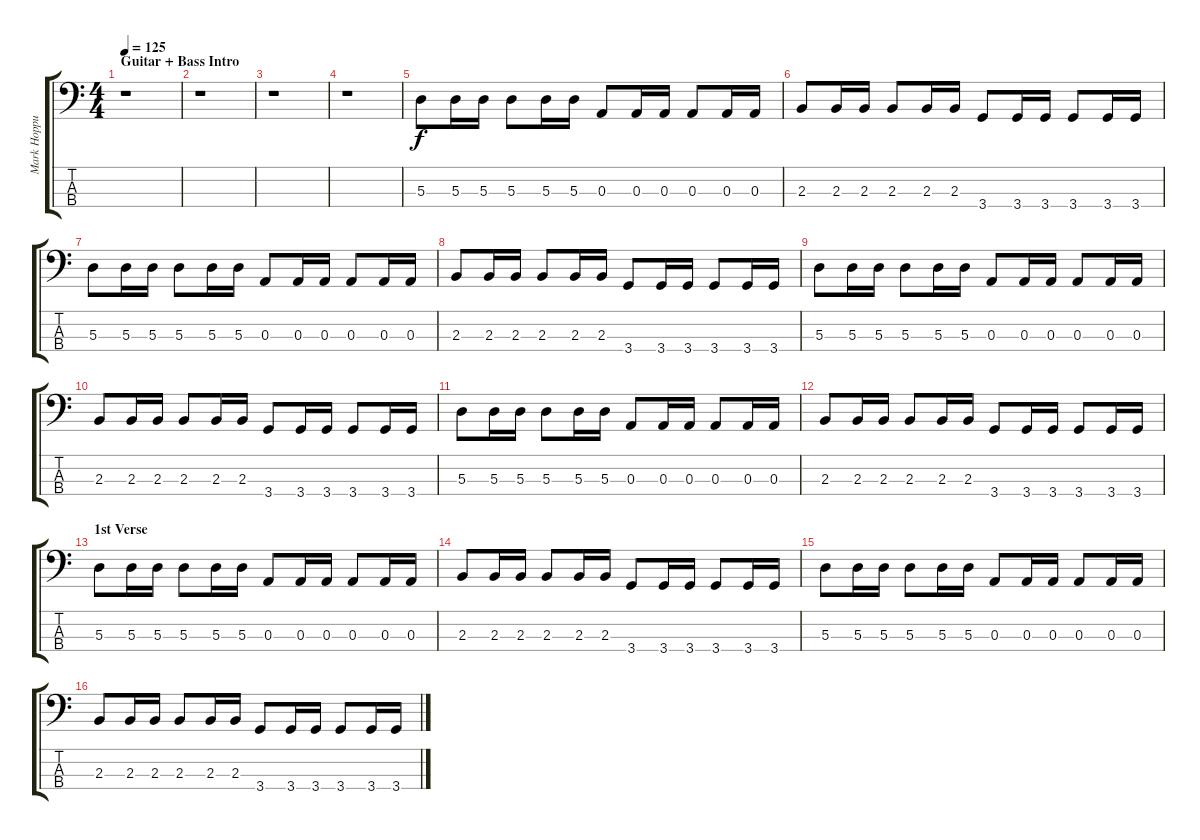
\track ("Mark Hoppus (Bass)" "Mark Hoppu") {instrument electricbasspick}
\staff {score tabs}
\tuning (G2 D2 A1 E1) {hide}
\ts (4 4)
\section ("" "Guitar + Bass Intro")
\tempo 125
\clef f4
\ks c
r.1{dy f} |
r.1 |
r.1 |
r.1 |
5.3.8 5.3.16 5.3.16 5.3.8 5.3.16 5.3.16 0.3.8 0.3.16 0.3.16 0.3.8 0.3.16 0.3.16 |
2.3.8 2.3.16 2.3.16 2.3.8 2.3.16 2.3.16 3.4.8 3.4.16 3.4.16 3.4.8 3.4.16 3.4.16 |
5.3.8 5.3.16 5.3.16 5.3.8 5.3.16 5.3.16 0.3.8 0.3.16 0.3.16 0.3.8 0.3.16 0.3.16 |
2.3.8 2.3.16 2.3.16 2.3.8 2.3.16 2.3.16 3.4.8 3.4.16 3.4.16 3.4.8 3.4.16 3.4.16 |
5.3.8 5.3.16 5.3.16 5.3.8 5.3.16 5.3.16 0.3.8 0.3.16 0.3.16 0.3.8 0.3.16 0.3.16 |
2.3.8 2.3.16 2.3.16 2.3.8 2.3.16 2.3.16 3.4.8 3.4.16 3.4.16 3.4.8 3.4.16 3.4.16 |
5.3.8 5.3.16 5.3.16 5.3.8 5.3.16 5.3.16 0.3.8 0.3.16 0.3.16 0.3.8 0.3.16 0.3.16 |
2.3.8 2.3.16 2.3.16 2.3.8 2.3.16 2.3.16 3.4.8 3.4.16 3.4.16 3.4.8 3.4.16 3.4.16 |
\section ("" "1st Verse")
5.3.8 5.3.16 5.3.16 5.3.8 5.3.16 5.3.16 0.3.8 0.3.16 0.3.16 0.3.8 0.3.16 0.3.16 |
2.3.8 2.3.16 2.3.16 2.3.8 2.3.16 2.3.16 3.4.8 3.4.16 3.4.16 3.4.8 3.4.16 3.4.16 |
5.3.8 5.3.16 5.3.16 5.3.8 5.3.16 5.3.16 0.3.8 0.3.16 0.3.16 0.3.8 0.3.16 0.3.16 |
2.3.8 2.3.16 2.3.16 2.3.8 2.3.16 2.3.16 3.4.8 3.4.16 3.4.16 3.4.8 3.4.16 3.4.16
